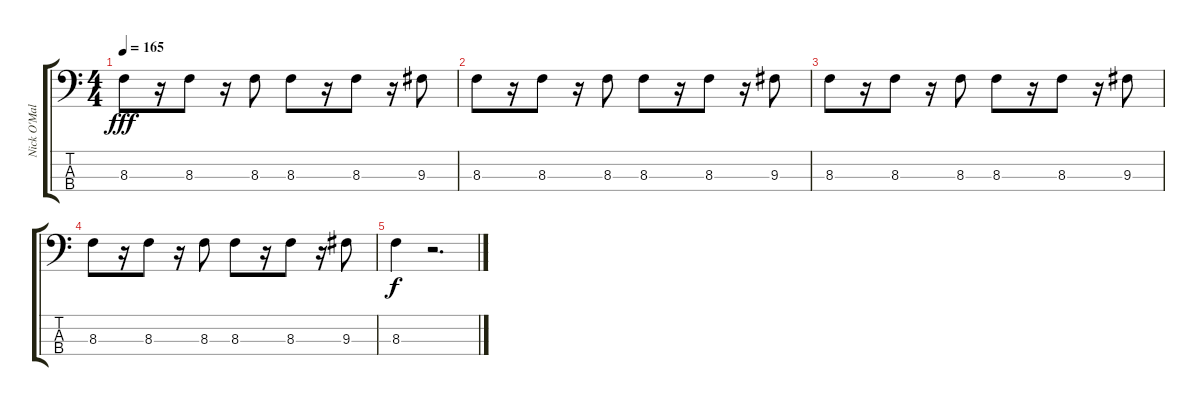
\track ("Nick O'Malley (Bass)" "Nick O'Mal") {instrument electricbasspick}
\staff {score tabs}
\tuning (G2 D2 A1 E1) {hide}
\ts (4 4)
\tempo 165
\clef f4
\ks c
8.3.8{dy fff} r.16 8.3.8 r.16 8.3.8 8.3.8 r.16 8.3.8 r.16 9.3.8 |
8.3.8 r.16 8.3.8 r.16 8.3.8 8.3.8 r.16 8.3.8 r.16 9.3.8 |
8.3.8 r.16 8.3.8 r.16 8.3.8 8.3.8 r.16 8.3.8 r.16 9.3.8 |
8.3.8 r.16 8.3.8 r.16 8.3.8 8.3.8 r.16 8.3.8 r.16 9.3.8 |
8.3.4{dy f} r.2{d}
